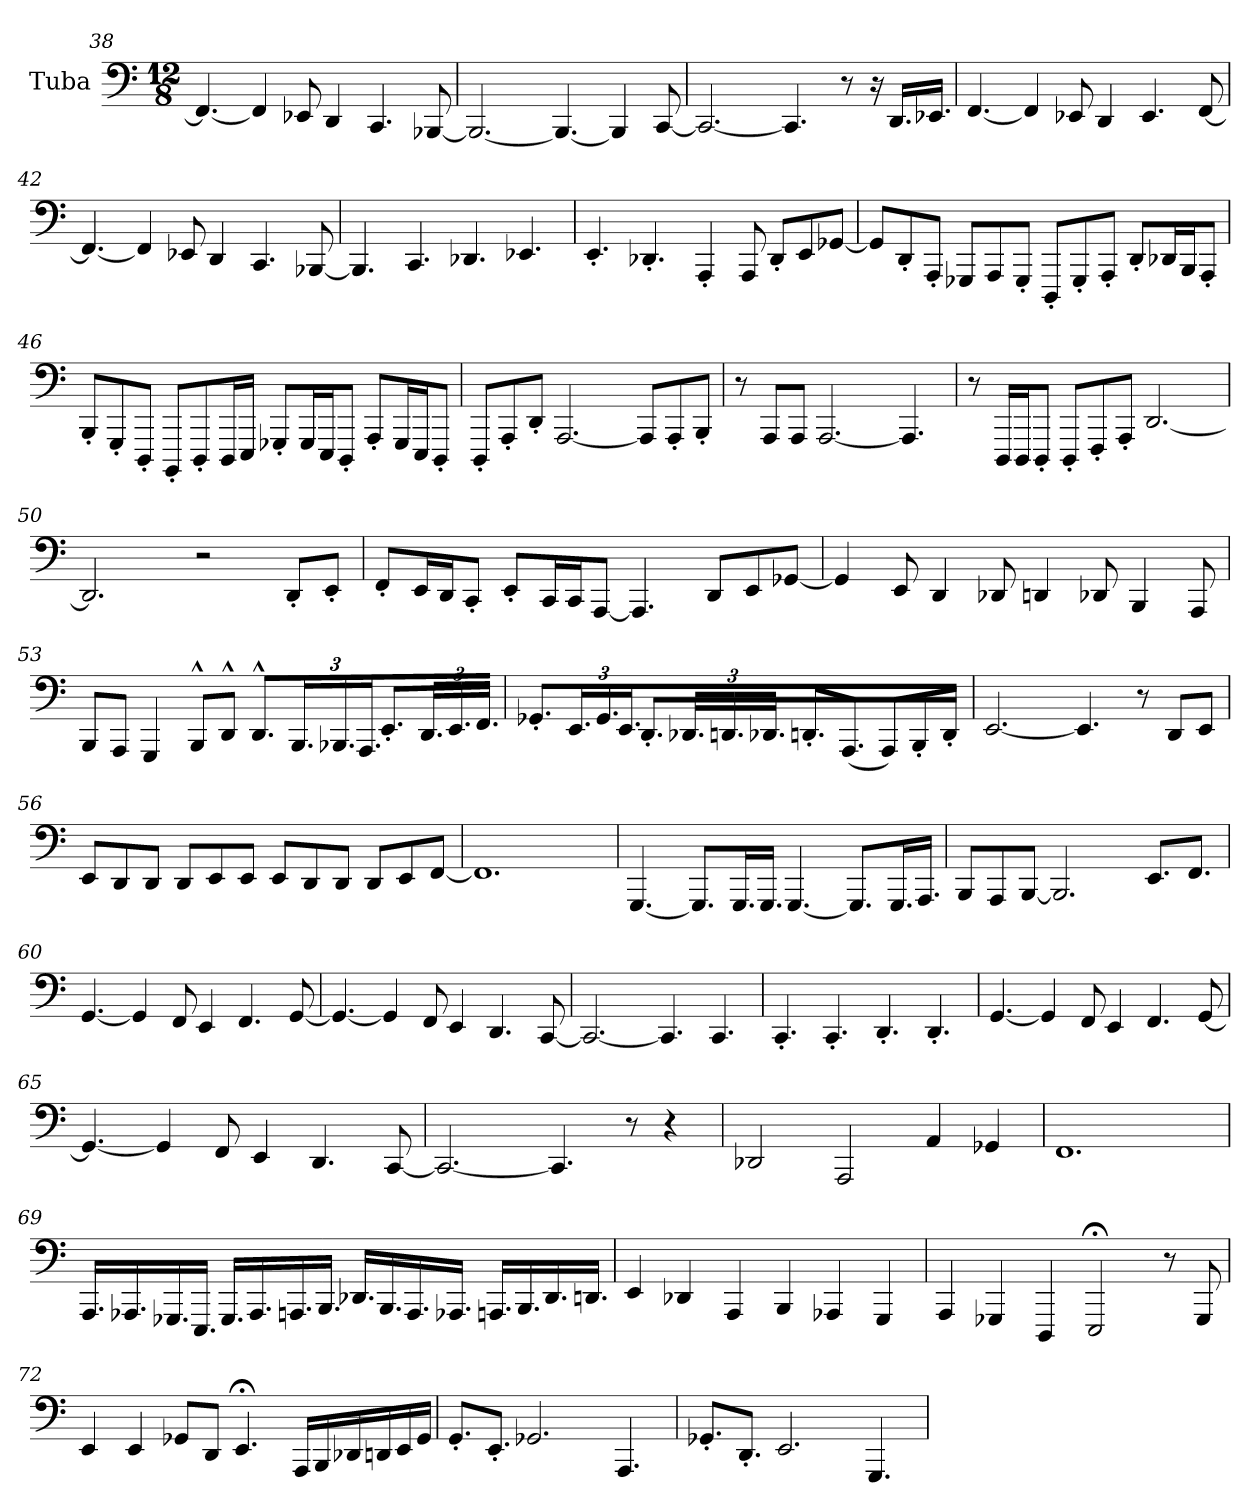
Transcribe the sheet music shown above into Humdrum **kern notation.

**kern
*part1
*staff1
*I"Tuba
*I'Tba.
*clefF4
*k[]
*M12/8
=38
4.FF/_
4FF/]
8EE-X/
4DD/
4.CC/
[8BBB-X/
=39
2.BBB-/_
4.BBB-/_
4BBB-/]
[8CC/
=40
2.CC/_
4.CC/]
8r
16r
16.DD/LL
16.EE-X/JJ
!!LO:PB:g=z
=41
[4.FF/
4FF/]
8EE-X/
4DD/
4.EE-/
[8FF/
=42
4.FF/_
4FF/]
8EE-X/
4DD/
4.CC/
[8BBB-X/
=43
4.BBB-/]
4.CC/
4.DD-X/
4.EE-X/
=44
4.EE'/
4.DD-X'/
4AAA'/
8AAA/
8DD-'/L
8EE/
[8GG-X/J
!!LO:LB:g=z
=45
8GG-/L]
8DD'/
8AAA'/J
8GGG-X/L
8AAA/
8GGG-'/J
8DDD'/L
8GGG-'/
8AAA'/J
8DD'/L
16DD-X/L
16BBB/J
8AAA'/J
=46
8BBB'/L
8GGG'/
8DDD'/J
8BBBB'/L
8DDD'/
16DDD/L
16EEE/JJ
8GGG-X'/L
16GGG-/L
16EEE/J
8DDD'/J
8AAA'/L
16GGG-/L
16EEE/J
8DDD'/J
!!LO:LB:g=z
=47
8DDD'/L
8AAA'/
8DD'/J
[2.AAA/
8AAA/L]
8AAA'/
8BBB'/J
=48
8r
8AAA/L
8AAA/J
[2.AAA/
4.AAA/]
=49
8r
16DDD/LL
16DDD/J
8DDD'/J
8DDD'/L
8FFF'/
8AAA'/J
[2.DD/
=50
2.DD/]
2r
8DD'/L
8EE'/J
!!LO:LB:g=z
=51
8FF'/L
16EE/L
16DD/J
8CC'/J
8EE'/L
16CC/L
16CC/J
[8AAA/J
4.AAA/]
8DD/L
8EE/
[8GG-X/J
=52
4GG-/]
8EE/
4DD/
8DD-X/
4DDn/
8DD-X/
4BBB/
8AAA/
!!LO:LB:g=z
=53
8BBB/L
8AAA/J
4GGG/
8BBB^^/L
8DD^^/J
8.DD^^/L
*Xbrackettup
24.BBB/L
24.BBB-X/
24.AAA/JJ
8.EE'/L
24.DD/L
24.EE/
24.FF/JJ
=54
8.GG-X'/L
24.EE/L
24.GG-/
24.EE/JJ
8.DD'/L
24.DD-X/L
24.DDn/
24.DD-X/JJ
8.DDn'/L
(8.AAA/J
8AAA/L)
8BBB'/
8DD'/J
=55
[2.EE/
4.EE/]
8r
8DD/L
8EE/J
!!LO:LB:g=z
=56
8EE/L
8DD/
8DD/J
8DD/L
8EE/
8EE/J
8EE/L
8DD/
8DD/J
8DD/L
8EE/
[8FF/J
=57
1.FF]
=58
[4.GGG/
8.GGG/L]
16.GGG/L
16.GGG/JJ
[4.GGG/
8.GGG/L]
16.GGG/L
16.AAA/JJ
=59
8BBB/L
8AAA/
[8BBB/J
2.BBB/]
8.EE/L
8.FF/J
!!LO:LB:g=z
=60
[4.GG/
4GG/]
8FF/
4EE/
4.FF/
[8GG/
=61
4.GG/_
4GG/]
8FF/
4EE/
4.DD/
[8CC/
=62
2.CC/_
4.CC/]
4.CC/
=63
4.CC'/
4.CC'/
4.DD'/
4.DD'/
=64
[4.GG/
4GG/]
8FF/
4EE/
4.FF/
[8GG/
!!LO:LB:g=z
=65
4.GG/_
4GG/]
8FF/
4EE/
4.DD/
[8CC/
=66
2.CC/_
4.CC/]
8r
4r
=67
2DD-X/
2AAA/
4AA/
4GG-X/
=68
1.FF
!!LO:LB:g=z
=69
16.AAA/LL
16.AAA-X/
16.GGG-X/
16.EEE/JJ
16.GGG-/LL
16.AAA-/
16.AAAn/
16.BBB/JJ
16.DD-X/LL
16.BBB/
16.AAA/
16.AAA-X/JJ
16.AAAn/LL
16.BBB/
16.DD-/
16.DDn/JJ
=70
4EE/
4DD-X/
4AAA/
4BBB/
4AAA-X/
4GGG/
!!LO:LB:g=z
=71
4AAA/
4GGG-X/
4DDD/
2EEE;</
8r
8GGG-/
=72
4EE/
4EE/
8GG-X/L
8DD/J
4.EE;</
16AAA/LL
16BBB/
16DD-X/
16DDn/
16EE/
16GG-/JJ
=73
8.GG'/L
8.EE'/J
2.GG-X/
4.AAA/
=74
8.GG-X'/L
8.DD'/J
2.EE/
4.GGG/
=
*-
